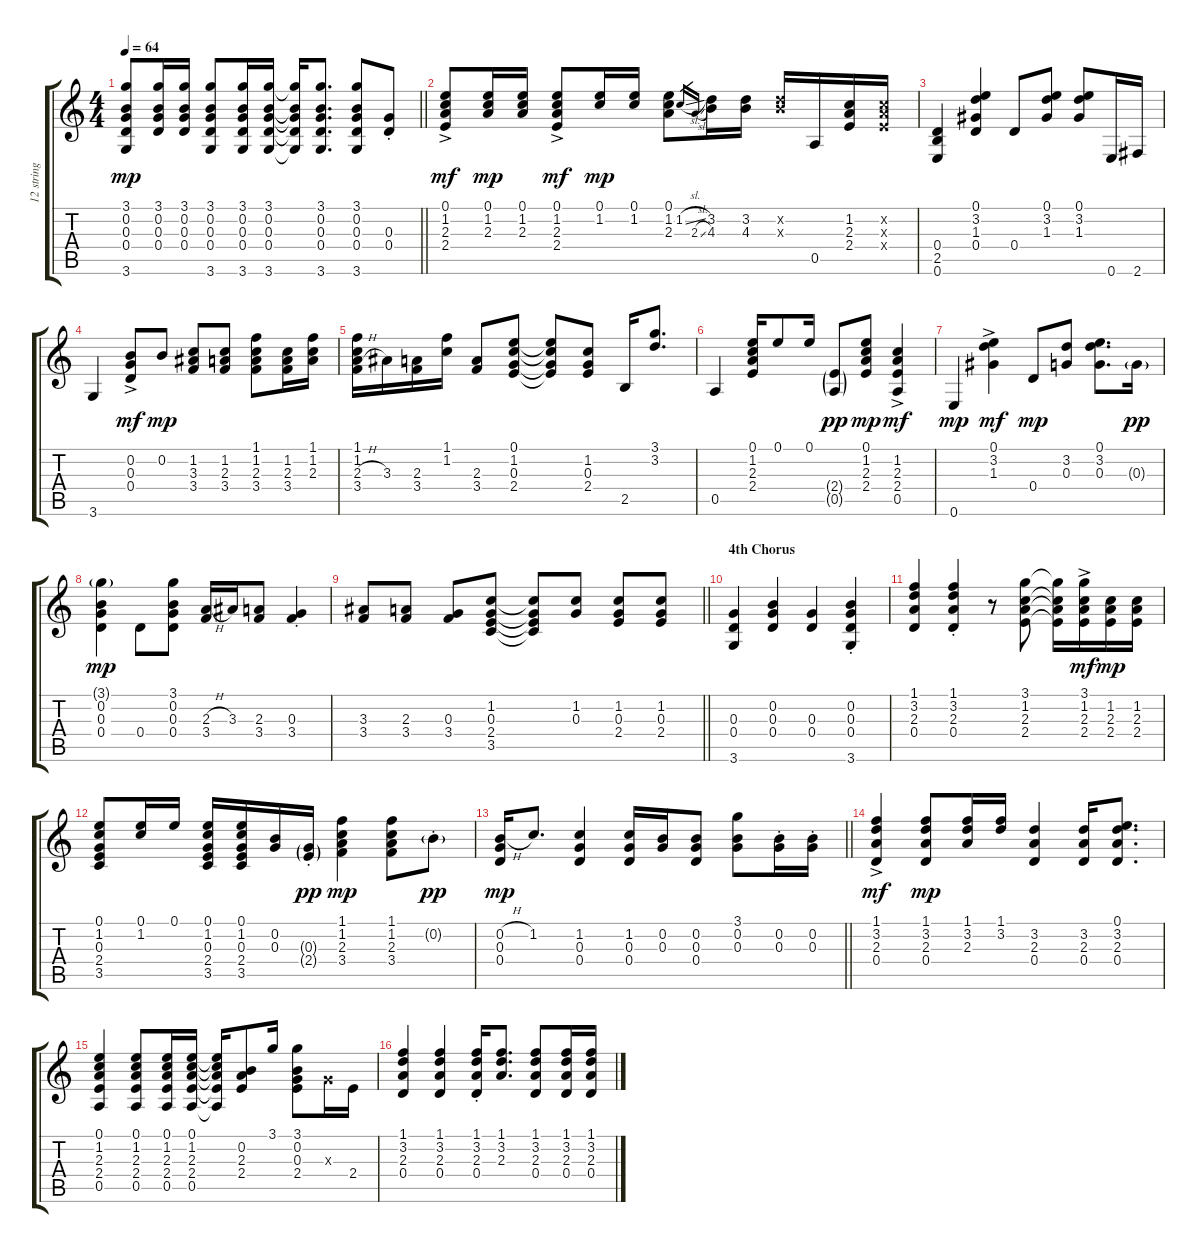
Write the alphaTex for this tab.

\track ("12 string" "12 string") {instrument acousticguitarnylon}
\staff {score tabs}
\tuning (E4 B3 G3 D3 A2 E2) {hide}
\ts (4 4)
\tempo 64
\clef g2
\barLineRight lightlight
\ks c
(3.1 0.2 0.3 0.4 3.6).8{dy mp} (3.1 0.2 0.3 0.4).16 (3.1 0.2 0.3 0.4).16 (3.1 0.2 0.3 0.4 3.6).8 (3.1 0.2 0.3 0.4 3.6).16 (3.1 0.2 0.3 0.4 3.6).16 (3.1{t} 0.2{t} 0.3{t} 0.4{t} 3.6{t}).16 (3.1 0.2 0.3 0.4 3.6).8{d} (3.1 0.2 0.3 0.4 3.6).8 (0.3{st} 0.4{st}).8 |
(0.1{ac} 1.2{ac} 2.3{ac} 2.4{ac}).8{dy mf} (0.1 1.2 2.3).16{dy mp} (0.1 1.2 2.3).16 (0.1{ac} 1.2{ac} 2.3{ac} 2.4{ac}).8{dy mf} (0.1 1.2).16{dy mp} (0.1 1.2).16 (0.1 1.2 2.3).8 1.2{sl}.16{gr} 2.3{sl}.16{gr} (3.2 4.3).16 (3.2 4.3).16 (3.2{x} 4.3{x}).16 0.5.16 (1.2 2.3 2.4).16 (1.2{x} 2.3{x} 2.4{x}).16 |
(0.4 2.5 0.6).4 (0.1 3.2 1.3 0.4).4 0.4.8 (0.1 3.2 1.3).8 (0.1 3.2 1.3).8 0.6.16 2.6.16 |
3.6.4 (0.2{ac} 0.3{ac} 0.4{ac}).8{dy mf} 0.2.8{dy mp} (1.2 3.3 3.4).8 (1.2 2.3 3.4).8 (1.1 1.2 2.3 3.4).8 (1.2 2.3 3.4).16 (1.1 1.2 2.3).16 |
(1.1 1.2 2.3{h} 3.4).16 3.3.16 (2.3 3.4).16 (1.1 1.2).16 (2.3 3.4).8 (0.1 1.2 0.3 2.4).8 (0.1{t} 1.2{t} 0.3{t} 2.4{t}).8 (1.2 0.3 2.4).8 2.5.16 (3.1 3.2).8{d} |
0.5.4 (0.1 1.2 2.3 2.4).16 0.1.8 0.1.16 (2.4{g} 0.5{g}).8{dy pp} (0.1 1.2 2.3 2.4).8{dy mp} (1.2{ac} 2.3{ac} 2.4{ac} 0.5{ac}).4{dy mf} |
0.6.4{dy mp} (0.1{ac} 3.2{ac} 1.3{ac}).4{dy mf} 0.4.8{dy mp} (3.2 0.3).8 (0.1 3.2 0.3).8{d} 0.3{g}.16{dy pp} |
(3.1{g} 0.2 0.3 0.4).4{dy mp} 0.4.8 (3.1 0.2 0.3 0.4).8 (2.3{h} 3.4).16 3.3.16 (2.3 3.4).8 (0.3{st} 3.4{st}).4 |
\barLineRight lightlight
(3.3 3.4).8 (2.3 3.4).8 (0.3 3.4).8 (1.2 0.3 2.4 3.5).8 (1.2{t} 0.3{t} 2.4{t} 3.5{t}).8 (1.2 0.3).8 (1.2 0.3 2.4).8 (1.2 0.3 2.4).8 |
\section ("" "4th Chorus")
(0.3 0.4 3.6).4 (0.2 0.3 0.4).4 (0.3 0.4).4 (0.2{st} 0.3{st} 0.4{st} 3.6{st}).4 |
(1.1 3.2 2.3 0.4).4 (1.1{st} 3.2{st} 2.3{st} 0.4{st}).4 r.8 (3.1 1.2 2.3 2.4).8 (3.1{t} 1.2{t} 2.3{t} 2.4{t}).16 (3.1{ac} 1.2{ac} 2.3{ac} 2.4{ac}).16{dy mf} (1.2 2.3 2.4).16{dy mp} (1.2 2.3 2.4).16 |
(0.1 1.2 0.3 2.4 3.5).8 (0.1 1.2).16 0.1.16 (0.1 1.2 0.3 2.4 3.5).16 (0.1 1.2 0.3 2.4 3.5).16 (0.2 0.3).16 (0.3{g st} 2.4{g st}).16{dy pp} (1.1 1.2 2.3 3.4).4{dy mp} (1.1 1.2 2.3 3.4).8 0.2{g st}.8{dy pp} |
\barLineRight lightlight
(0.2{h} 0.3 0.4).16{dy mp} 1.2.8{d} (1.2 0.3 0.4).4 (1.2 0.3 0.4).16 (0.2 0.3).16 (0.2 0.3 0.4).8 (3.1 0.2 0.3).8 (0.2{st} 0.3{st}).16 (0.2{st} 0.3{st}).16 |
(1.1{ac} 3.2{ac} 2.3{ac} 0.4{ac}).4{dy mf} (1.1 3.2 2.3 0.4).8{dy mp} (1.1 3.2 2.3).16 (1.1 3.2).16 (3.2 2.3 0.4).4 (3.2 2.3 0.4).16 (0.1 3.2 2.3 0.4).8{d} |
(0.1 1.2 2.3 2.4 0.5).4 (0.1 1.2 2.3 2.4 0.5).8 (0.1 1.2 2.3 2.4 0.5).16 (0.1 1.2 2.3 2.4 0.5).16 (0.1{t} 1.2{t} 2.3{t} 2.4{t} 0.5{t}).16 (0.2 2.3 2.4).8 3.1.16 (3.1 0.2 0.3 2.4).8 0.3{x}.16 2.4.16 |
(1.1 3.2 2.3 0.4).4 (1.1 3.2 2.3 0.4).4 (1.1{st} 3.2{st} 2.3{st} 0.4{st}).16 (1.1 3.2 2.3).8{d} (1.1 3.2 2.3 0.4).8 (1.1 3.2 2.3 0.4).16 (1.1 3.2 2.3 0.4).16
